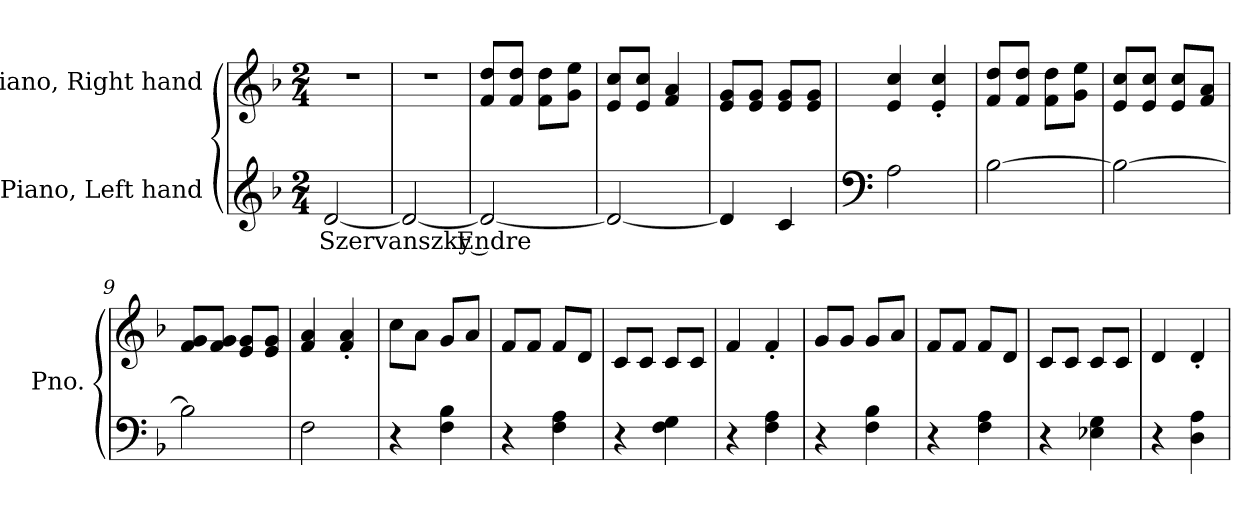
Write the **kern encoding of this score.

**kern	**text	**kern
*part2	*part2	*part1
*staff2	*staff2	*staff1
*I"Piano, Left hand	*	*I"Piano, Right hand
*I'Pno.	*	*I'Pno.
*clefG2	*	*clefG2
*k[b-]	*	*k[b-]
*M2/4	*	*M2/4
*MM120	*	*MM120
=1	=1	=1
!	!LO:LY:b	!
[2d/	Szervanszky Endre	2r
=2	=2	=2
2d/_	.	2r
=3	=3	=3
2d/_	.	8f/ 8dd/L
.	.	8f/ 8dd/J
.	.	8f\ 8dd\L
.	.	8g\ 8ee\J
=4	=4	=4
2d/_	.	8e/ 8cc/L
.	.	8e/ 8cc/J
.	.	4f/ 4a/
=5	=5	=5
4d/]	.	8e/ 8g/L
.	.	8e/ 8g/J
4c/	.	8e/ 8g/L
.	.	8e/ 8g/J
=6	=6	=6
*clefF4	*	*
2A\	.	4e/ 4cc/
.	.	4e/' 4cc/'
=7	=7	=7
[2B-\	.	8f/ 8dd/L
.	.	8f/ 8dd/J
.	.	8f\ 8dd\L
.	.	8g\ 8ee\J
!!LO:LB:g=z
=8	=8	=8
2B-\_	.	8e/ 8cc/L
.	.	8e/ 8cc/J
.	.	8e/ 8cc/L
.	.	8f/ 8a/J
=9	=9	=9
2B-\]	.	8f/ 8g/L
.	.	8f/ 8g/J
.	.	8e/ 8g/L
.	.	8e/ 8g/J
=10	=10	=10
2F\	.	4f/ 4a/
.	.	4f/' 4a/'
=11	=11	=11
4r	.	8cc\L
.	.	8a\J
4F\ 4B-\	.	8g/L
.	.	8a/J
=12	=12	=12
4r	.	8f/L
.	.	8f/J
4F\ 4A\	.	8f/L
.	.	8d/J
=13	=13	=13
4r	.	8c/L
.	.	8c/J
4F\ 4G\	.	8c/L
.	.	8c/J
=14	=14	=14
4r	.	4f/
4F\ 4A\	.	4f'/
=15	=15	=15
4r	.	8g/L
.	.	8g/J
4F\ 4B-\	.	8g/L
.	.	8a/J
!!LO:LB:g=z
=16	=16	=16
4r	.	8f/L
.	.	8f/J
4F\ 4A\	.	8f/L
.	.	8d/J
=17	=17	=17
4r	.	8c/L
.	.	8c/J
4E-X\ 4G\	.	8c/L
.	.	8c/J
=18	=18	=18
4r	.	4d/
4D\ 4A\	.	4d'/
=	=	=
*-	*-	*-
